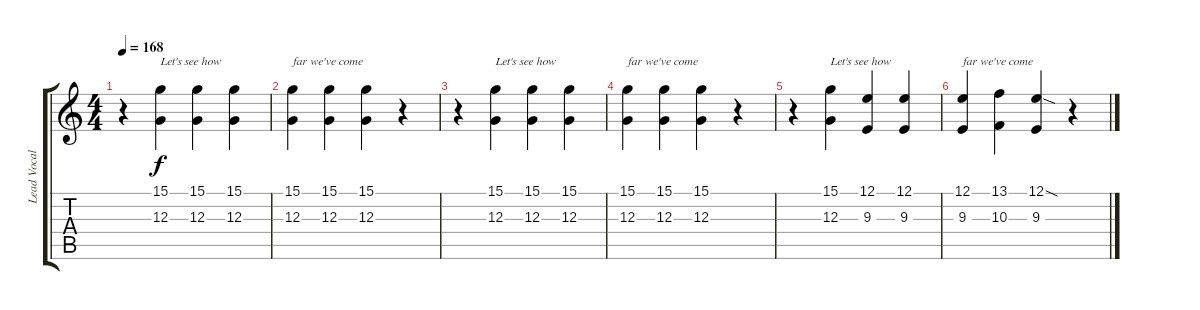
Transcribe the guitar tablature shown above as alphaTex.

\track ("Lead Vocals" "Lead Vocal") {instrument acousticgrandpiano}
\staff {score tabs}
\tuning (E4 B3 G3 D3 A2 E2) {hide}
\ts (4 4)
\tempo 168
\clef g2
\ks c
r.4{dy f} (15.1 12.3).4{txt "Let's see how"} (15.1 12.3).4 (15.1 12.3).4 |
(15.1 12.3).4{txt "far we've come"} (15.1 12.3).4 (15.1 12.3).4 r.4 |
r.4 (15.1 12.3).4{txt "Let's see how"} (15.1 12.3).4 (15.1 12.3).4 |
(15.1 12.3).4{txt "far we've come"} (15.1 12.3).4 (15.1 12.3).4 r.4 |
r.4 (15.1 12.3).4{txt "Let's see how"} (12.1 9.3).4 (12.1 9.3).4 |
(12.1 9.3).4{txt "far we've come"} (13.1 10.3).4 (12.1{sod} 9.3).4 r.4
